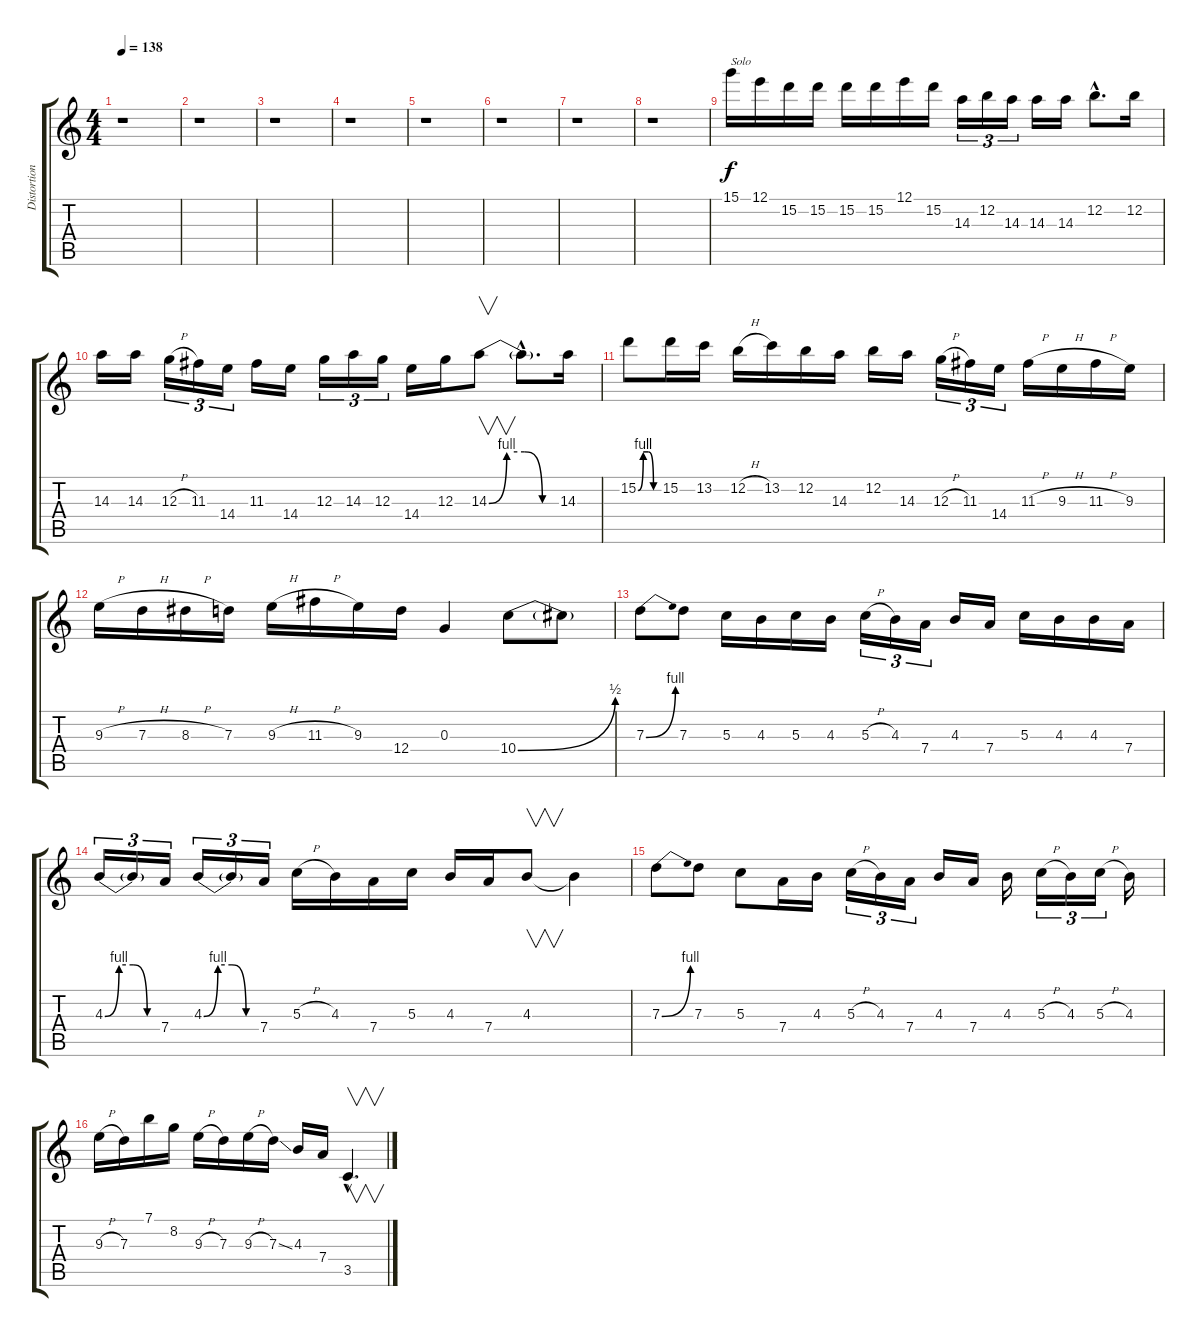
\track ("Distortion Guitar 6" "Distortion") {instrument distortionguitar}
\staff {score tabs}
\tuning (E4 B3 G3 D3 A2 E2) {hide}
\ts (4 4)
\tempo 138
\clef g2
\ks c
r.1{dy f} |
r.1 |
r.1 |
r.1 |
r.1 |
r.1 |
r.1 |
r.1 |
15.1.16{txt "Solo"} 12.1.16 15.2.16 15.2.16 15.2.16 15.2.16 12.1.16 15.2.16 14.3.16{tu (3 2)} 12.2.16{tu (3 2)} 14.3.16{tu (3 2)} 14.3.16 14.3.16 12.2{hac}.8{d} 12.2.16 |
14.3.16 14.3.16 12.3{h}.16{tu (3 2)} 11.3.16{tu (3 2)} 14.4.16{tu (3 2)} 11.3.16 14.4.16 12.3.16{tu (3 2)} 14.3.16{tu (3 2)} 12.3.16{tu (3 2)} 14.4.16 12.3.16 14.3{be (custom 0 0 15 4 30 4 45 0 60 0)}.8{v} 14.3{hac t}.8{d} 14.3.16 |
15.2{be (custom 0 0 15 4 30 4 45 0 60 0)}.8 15.2.16 13.2.16 12.2{h}.16 13.2.16 12.2.16 14.3.16 12.2.16 14.3.16 12.3{h}.16{tu (3 2)} 11.3.16{tu (3 2)} 14.4.16{tu (3 2)} 11.3{h}.16 9.3{h}.16 11.3{h}.16 9.3.16 |
9.3{h}.16 7.3{h}.16 8.3{h}.16 7.3.16 9.3{h}.16 11.3{h}.16 9.3.16 12.4.16 0.3.4 10.4{be (bend 0 0 60 2)}.8 10.4{t}.8 |
7.3{be (bend 0 0 60 4)}.8 7.3.8 5.3.16 4.3.16 5.3.16 4.3.16 5.3{h}.16{tu (3 2)} 4.3.16{tu (3 2)} 7.4.16{tu (3 2)} 4.3.16 7.4.16 5.3.16 4.3.16 4.3.16 7.4.16 |
4.3{be (custom 0 0 15 4 30 4 45 0 60 0)}.16{tu (3 2)} 4.3{t}.16{tu (3 2)} 7.4.16{tu (3 2)} 4.3{be (custom 0 0 15 4 30 4 45 0 60 0)}.16{tu (3 2)} 4.3{t}.16{tu (3 2)} 7.4.16{tu (3 2)} 5.3{h}.16 4.3.16 7.4.16 5.3.16 4.3.16 7.4.16 4.3.8{v} 4.3{t}.4 |
7.3{be (bend 0 0 60 4)}.8 7.3.8 5.3.8 7.4.16 4.3.16 5.3{h}.16{tu (3 2)} 4.3.16{tu (3 2)} 7.4.16{tu (3 2)} 4.3.16 7.4.16 4.3.16 5.3{h}.16{tu (3 2)} 4.3.16{tu (3 2)} 5.3{h}.16{tu (3 2)} 4.3.16 |
9.3{h}.16 7.3.16 7.1.16 8.2.16 9.3{h}.16 7.3.16 9.3{h}.16 7.3{ss}.16 4.3.16 7.4.16 3.5{hac}.4{v d}
